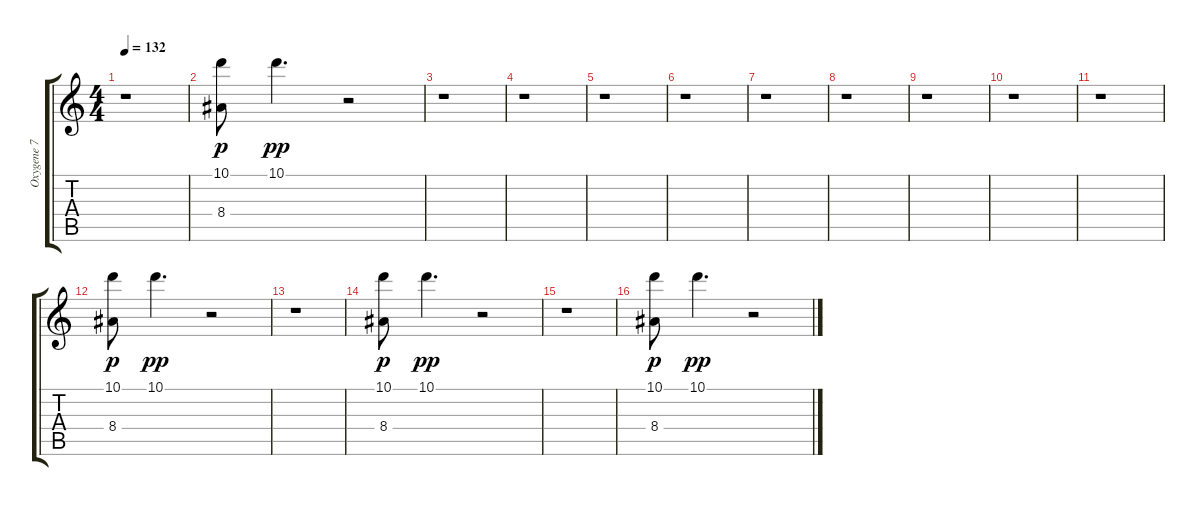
\track ("Oxygene 7 - 13" "Oxygene 7 ") {instrument acousticguitarsteel}
\staff {score tabs}
\tuning (E4 B3 G3 D3 A2 E2) {hide}
\ts (4 4)
\tempo 132
\clef g2
\ks c
r.1{dy pp} |
(10.1 8.4).8{dy p} 10.1.4{d dy pp} r.2 |
r.1 |
r.1 |
r.1 |
r.1 |
r.1 |
r.1 |
r.1 |
r.1 |
r.1 |
(10.1 8.4).8{dy p} 10.1.4{d dy pp} r.2 |
r.1 |
(10.1 8.4).8{dy p} 10.1.4{d dy pp} r.2 |
r.1 |
(10.1 8.4).8{dy p} 10.1.4{d dy pp} r.2
